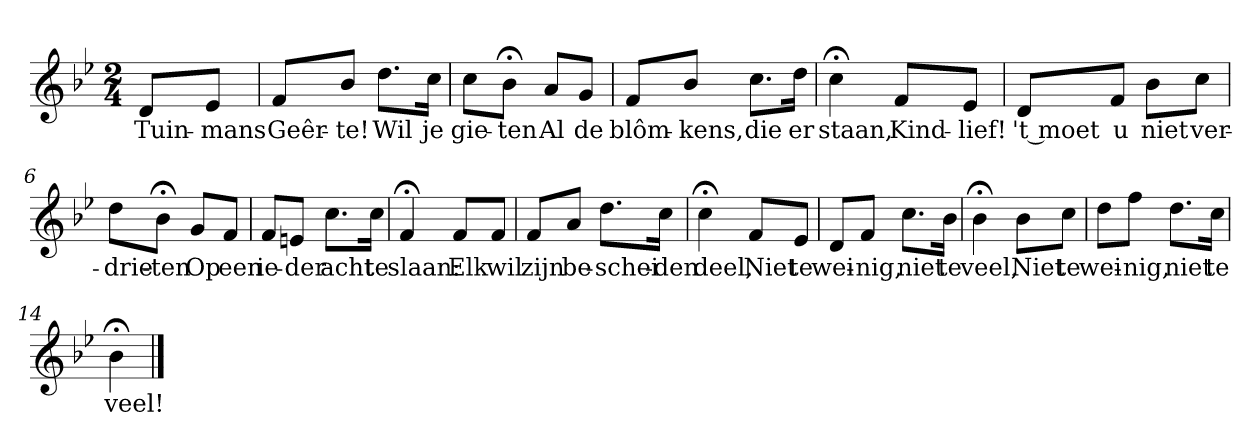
**kern	**text
*part1	*part1
*staff1	*staff1
*k[b-e-]	*
*B-:	*
*M2/4	*
*MM120	*
=	=
8dL	Tuin-
8e-J	-mans
=1	=1
8fL	Geêr-
8b-J	-te!
8.ddL	Wil
16ccJk	je
=2	=2
8ccL	gie-
8b-;<J	-ten
8aL	Al
8gJ	de
=3	=3
8fL	blôm-
8b-J	-kens,
8.ccL	die
16ddJk	er
=4	=4
4cc;<	staan,
8fL	Kind-
8e-J	-lief!
=5	=5
8dL	't moet
8fJ	u
8b-L	niet
8ccJ	ver-
=6	=6
8ddL	-drie-
8b-;<J	-ten
8gL	Op
8fJ	een
=7	=7
8fL	ie-
8enJ	-der
8.ccL	acht
16ccJk	te
=8	=8
4f;<	slaan:
8fL	Elk
8fJ	wil
=9	=9
8fL	zijn
8aJ	be-
8.ddL	-schei-
16ccJk	-den
=10	=10
4cc;<	deel,
8fL	Niet
8e-J	te
=11	=11
8dL	wei-
8fJ	-nig,
8.ccL	niet
16b-Jk	te
=12	=12
4b-;<	veel,
8b-L	Niet
8ccJ	te
=13	=13
8ddL	wei-
8ffJ	-nig,
8.ddL	niet
16ccJk	te
=14	=14
4b-;<	veel!
==	==
*-	*-
